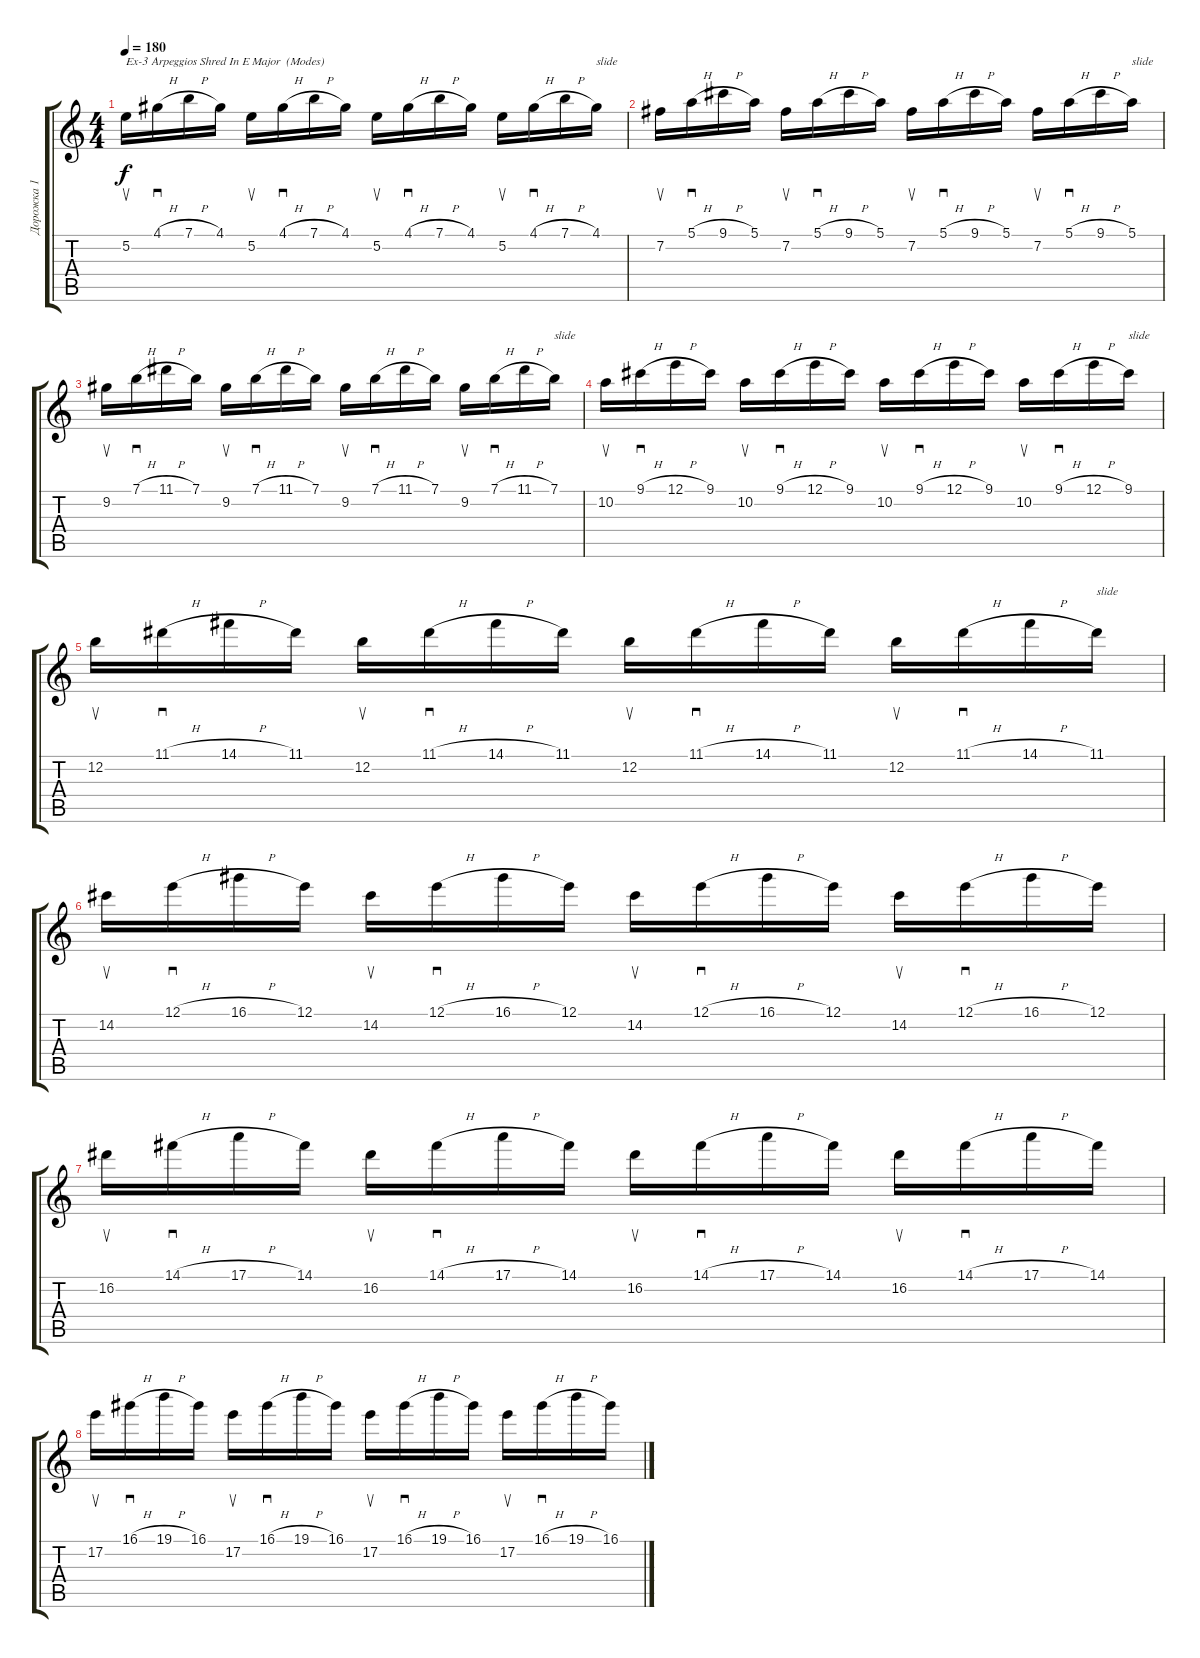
\track ("Дорожка 1" "Дорожка 1") {instrument overdrivenguitar}
\staff {score tabs}
\tuning (E4 B3 G3 D3 A2 E2) {hide}
\ts (4 4)
\tempo 180
\clef g2
\ks c
5.2.16{su txt "Ex-3 Arpeggios Shred In E Major  (Modes)" dy f} 4.1{h}.16{sd} 7.1{h}.16 4.1.16 5.2.16{su} 4.1{h}.16{sd} 7.1{h}.16 4.1.16 5.2.16{su} 4.1{h}.16{sd} 7.1{h}.16 4.1.16 5.2.16{su} 4.1{h}.16{sd} 7.1{h}.16 4.1.16{txt "slide"} |
7.2.16{su} 5.1{h}.16{sd} 9.1{h}.16 5.1.16 7.2.16{su} 5.1{h}.16{sd} 9.1{h}.16 5.1.16 7.2.16{su} 5.1{h}.16{sd} 9.1{h}.16 5.1.16 7.2.16{su} 5.1{h}.16{sd} 9.1{h}.16 5.1.16{txt "slide"} |
9.2.16{su} 7.1{h}.16{sd} 11.1{h}.16 7.1.16 9.2.16{su} 7.1{h}.16{sd} 11.1{h}.16 7.1.16 9.2.16{su} 7.1{h}.16{sd} 11.1{h}.16 7.1.16 9.2.16{su} 7.1{h}.16{sd} 11.1{h}.16 7.1.16{txt "slide"} |
10.2.16{su} 9.1{h}.16{sd} 12.1{h}.16 9.1.16 10.2.16{su} 9.1{h}.16{sd} 12.1{h}.16 9.1.16 10.2.16{su} 9.1{h}.16{sd} 12.1{h}.16 9.1.16 10.2.16{su} 9.1{h}.16{sd} 12.1{h}.16 9.1.16{txt "slide"} |
12.2.16{su} 11.1{h}.16{sd} 14.1{h}.16 11.1.16 12.2.16{su} 11.1{h}.16{sd} 14.1{h}.16 11.1.16 12.2.16{su} 11.1{h}.16{sd} 14.1{h}.16 11.1.16 12.2.16{su} 11.1{h}.16{sd} 14.1{h}.16 11.1.16{txt "slide"} |
14.2.16{su} 12.1{h}.16{sd} 16.1{h}.16 12.1.16 14.2.16{su} 12.1{h}.16{sd} 16.1{h}.16 12.1.16 14.2.16{su} 12.1{h}.16{sd} 16.1{h}.16 12.1.16 14.2.16{su} 12.1{h}.16{sd} 16.1{h}.16 12.1.16 |
16.2.16{su} 14.1{h}.16{sd} 17.1{h}.16 14.1.16 16.2.16{su} 14.1{h}.16{sd} 17.1{h}.16 14.1.16 16.2.16{su} 14.1{h}.16{sd} 17.1{h}.16 14.1.16 16.2.16{su} 14.1{h}.16{sd} 17.1{h}.16 14.1.16 |
17.2.16{su} 16.1{h}.16{sd} 19.1{h}.16 16.1.16 17.2.16{su} 16.1{h}.16{sd} 19.1{h}.16 16.1.16 17.2.16{su} 16.1{h}.16{sd} 19.1{h}.16 16.1.16 17.2.16{su} 16.1{h}.16{sd} 19.1{h}.16 16.1.16
